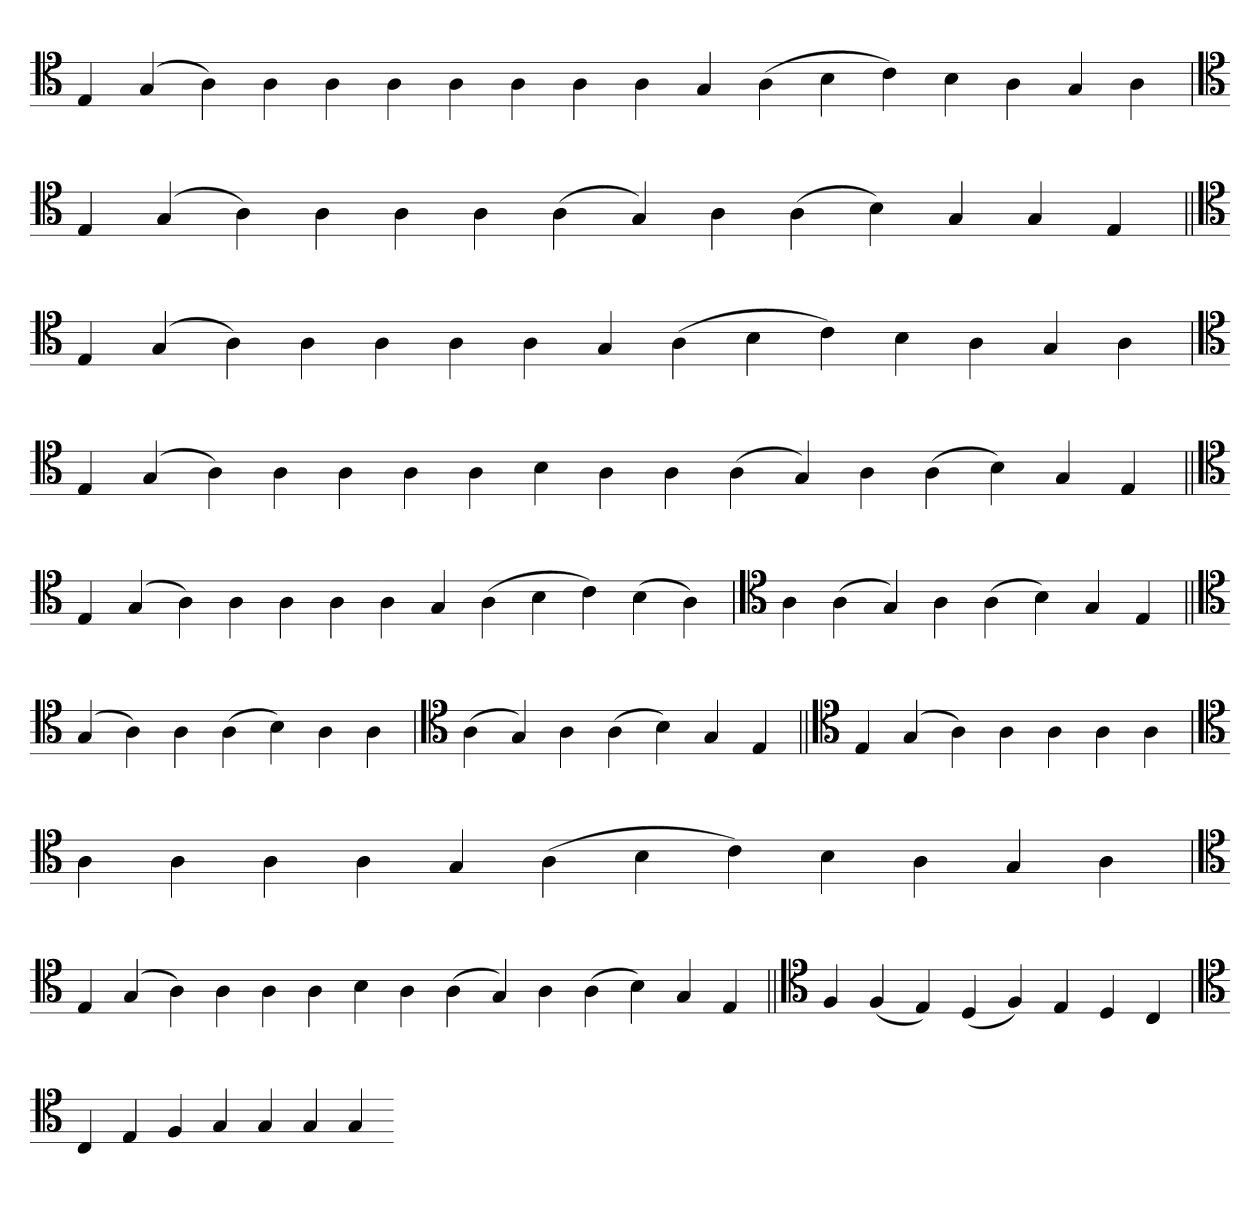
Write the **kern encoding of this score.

**kern
*part1
*staff1
*clefC4
=
4E
(4G
4A)
4A
4A
4A
4A
4A
4A
4A
4G
(4A
4B
4c)
4B
4A
4G
4A
='
*clefC4
4E
(4G
4A)
4A
4A
4A
(4A
4G)
4A
(4A
4B)
4G
4G
4E
=||
*clefC4
4E
(4G
4A)
4A
4A
4A
4A
4G
(4A
4B
4c)
4B
4A
4G
4A
='
*clefC4
4E
(4G
4A)
4A
4A
4A
4A
4B
4A
4A
(4A
4G)
4A
(4A
4B)
4G
4E
=||
*clefC4
4E
(4G
4A)
4A
4A
4A
4A
4G
(4A
4B
4c)
(4B
4A)
='
*clefC4
4A
(4A
4G)
4A
(4A
4B)
4G
4E
=||
*clefC4
(4G
4A)
4A
(4A
4B)
4A
4A
='
*clefC4
(4A
4G)
4A
(4A
4B)
4G
4E
=||
*clefC4
4E
(4G
4A)
4A
4A
4A
4A
=`
*clefC4
4A
4A
4A
4A
4G
(4A
4B
4c)
4B
4A
4G
4A
='
*clefC4
4E
(4G
4A)
4A
4A
4A
4B
4A
(4A
4G)
4A
(4A
4B)
4G
4E
=||
*clefC4
4F
(4F
4E)
(4D
4F)
4E
4D
4C
='
*clefC4
4C
4E
4F
4G
4G
4G
4G
=-
*-
